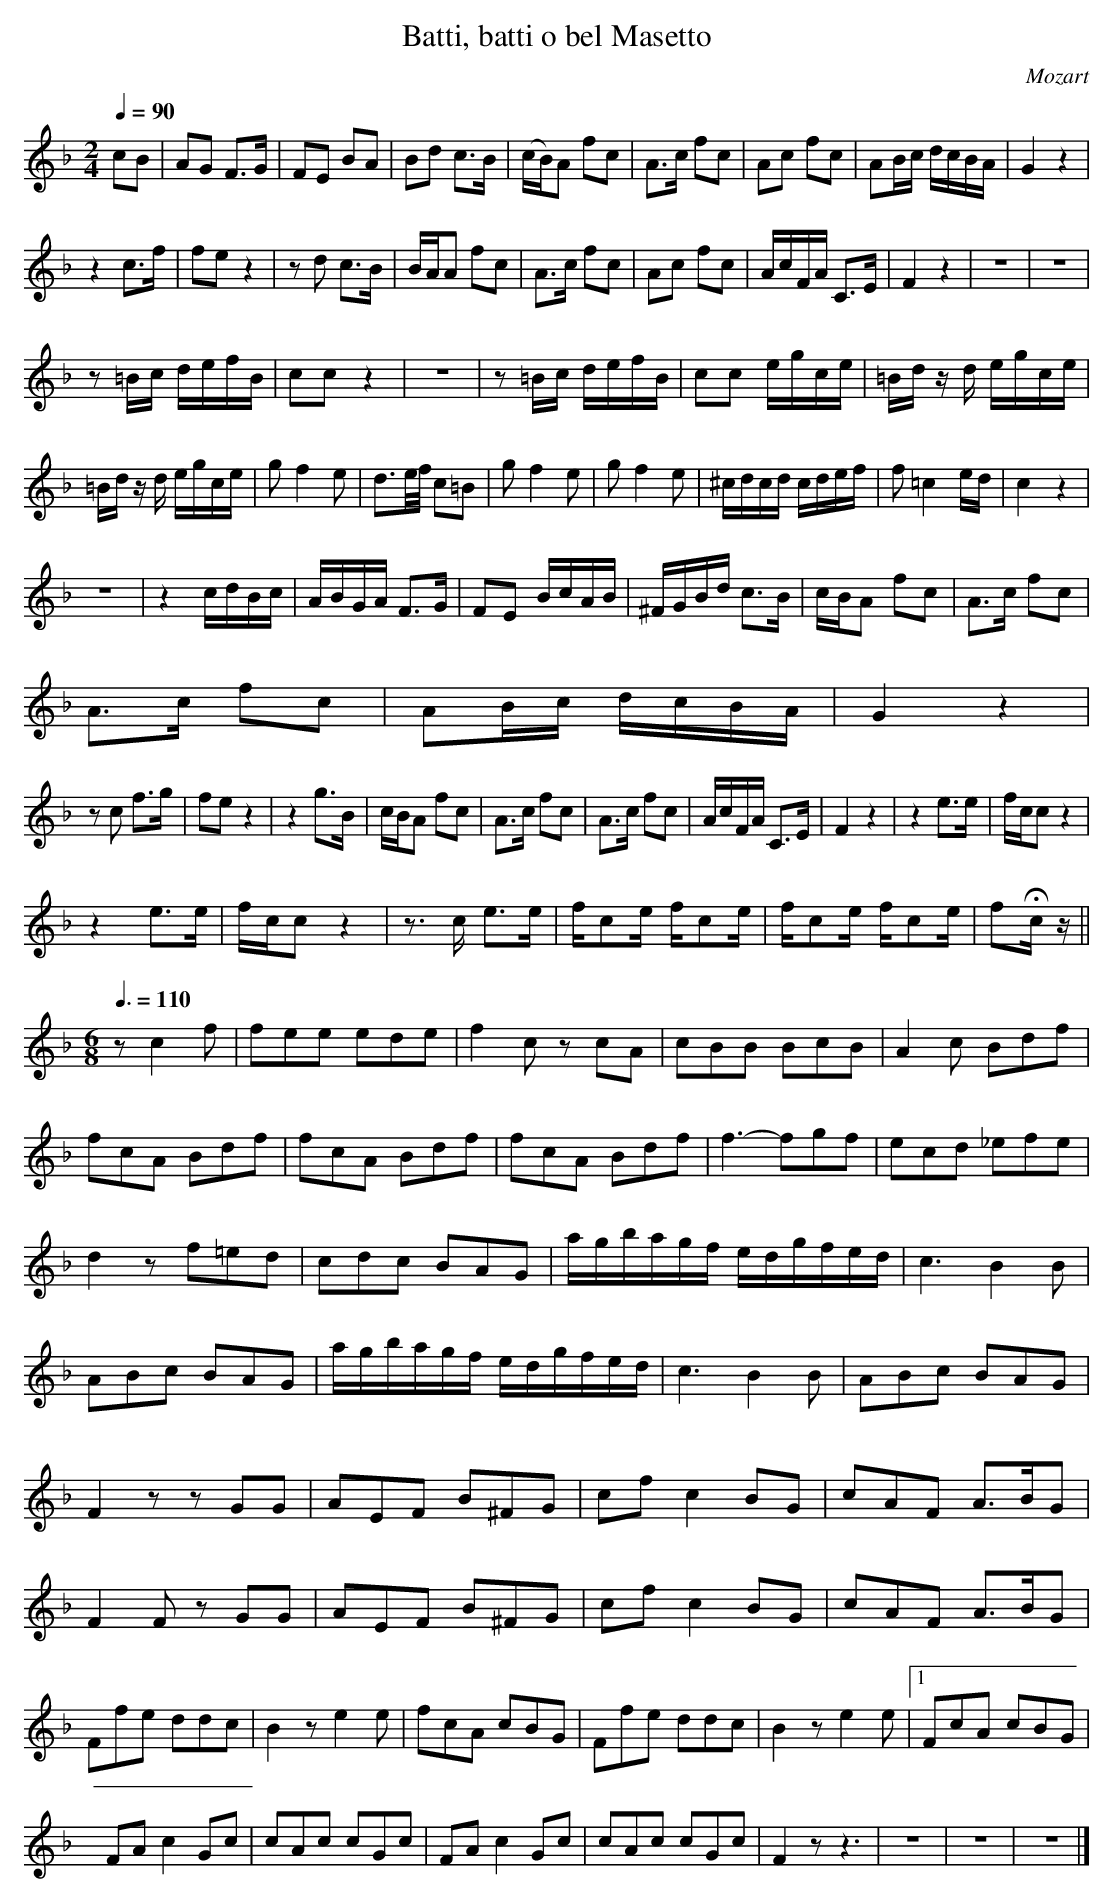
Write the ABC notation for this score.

X:1
T:Batti, batti o bel Masetto
C:Mozart
M:2/4
L:1/16
Q:1/4=90
K:F
c2B2|A2G2 F3G|F2E2 B2A2|B2d2 c3B|(cB)A2 f2c2|A3c f2c2|A2c2 f2c2 |A2Bc dcBA|G4 z4|
z4 c3f|f2e2 z4 |z2d2 c3B|BAA2 f2c2|A3c f2c2|A2c2  f2c2|AcFA C3E|F4 z4|z8|z8|
z2 =Bc defB|c2c2z4|z8|z2 =Bc defB|c2c2 egce|=Bd zd egce|
=Bd zd egce|g2f4e2|d3e/f/ c2=B2|g2f4e2|g2 f4 e2|^cdcd cdef|f2=c4 ed|c4z4|
z8|z4 cdBc|ABGA F3G|F2E2 BcAB|^FGBd c3B|cBA2 f2c2|A3c f2c2|
A3c f2c2|A2Bc dcBA|G4 z4|
z2c2 f3g|f2e2 z4|z4 g3B|cBA2 f2c2|A3c f2c2|A3c f2c2|AcFA C3E|F4 z4|z4 e3e|fcc2 z4|
z4 e3e|fcc2 z4|z3c e3e|fc2e fc2e|fc2e fc2e|f2Hcz||
M:6/8
L:1/8
Q:3/8=110
z c2f|\
fee ede |f2c zcA|cBB BcB|A2c Bdf|
fcA Bdf |fcA Bdf|fcA          Bdf         |f3- fgf|ecd _efe|
d2z f=ed|cdc BAG|a/g/b/a/g/f/ e/d/g/f/e/d/|c3 B2B|
ABc BAG|a/g/b/a/g/f/ e/d/g/f/e/d/|c3 B2B|ABc BAG|
F2z zGG|AEF B^FG|cf c2 BG|cAF A>BG|
F2F zGG|AEF B^FG|cf c2 BG|cAF A>BG|
Ffe ddc|B2z e2e|   fcA cBG|\
Ffe ddc|B2z e2e|[1 FcA cBG|
FA c2 Gc|cAc cGc|FA c2 Gc|cAc cGc|F2z z3|z6|z6|z6|]
